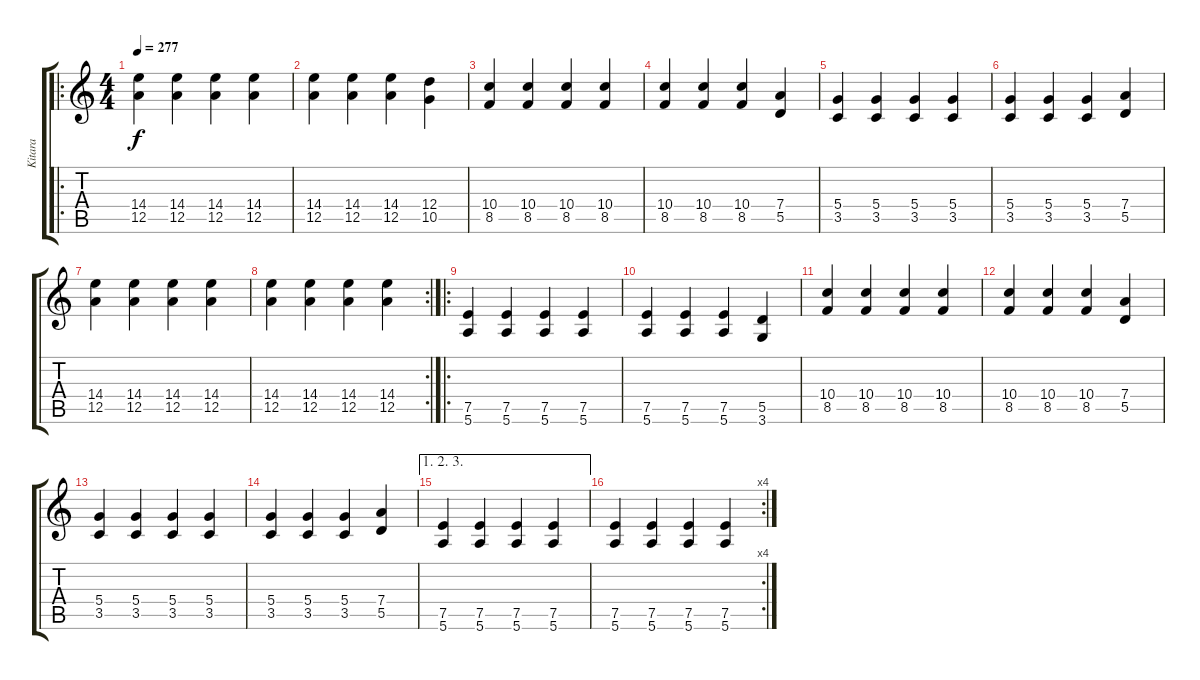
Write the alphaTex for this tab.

\track ("Kitara" "Kitara") {instrument overdrivenguitar}
\staff {score tabs}
\tuning (E4 B3 G3 D3 A2 E2) {hide}
\ro
\ts (4 4)
\tempo 277
\clef g2
\ks c
(14.4 12.5).4{dy f} (14.4 12.5).4 (14.4 12.5).4 (14.4 12.5).4 |
(14.4 12.5).4 (14.4 12.5).4 (14.4 12.5).4 (12.4 10.5).4 |
(10.4 8.5).4 (10.4 8.5).4 (10.4 8.5).4 (10.4 8.5).4 |
(10.4 8.5).4 (10.4 8.5).4 (10.4 8.5).4 (7.4 5.5).4 |
(5.4 3.5).4 (5.4 3.5).4 (5.4 3.5).4 (5.4 3.5).4 |
(5.4 3.5).4 (5.4 3.5).4 (5.4 3.5).4 (7.4 5.5).4 |
(14.4 12.5).4 (14.4 12.5).4 (14.4 12.5).4 (14.4 12.5).4 |
\rc 2
(14.4 12.5).4 (14.4 12.5).4 (14.4 12.5).4 (14.4 12.5).4 |
\ro
(7.5 5.6).4 (7.5 5.6).4 (7.5 5.6).4 (7.5 5.6).4 |
(7.5 5.6).4 (7.5 5.6).4 (7.5 5.6).4 (5.5 3.6).4 |
(10.4 8.5).4 (10.4 8.5).4 (10.4 8.5).4 (10.4 8.5).4 |
(10.4 8.5).4 (10.4 8.5).4 (10.4 8.5).4 (7.4 5.5).4 |
(5.4 3.5).4 (5.4 3.5).4 (5.4 3.5).4 (5.4 3.5).4 |
(5.4 3.5).4 (5.4 3.5).4 (5.4 3.5).4 (7.4 5.5).4 |
\ae (1 2 3)
(7.5 5.6).4 (7.5 5.6).4 (7.5 5.6).4 (7.5 5.6).4 |
\rc 4
(7.5 5.6).4 (7.5 5.6).4 (7.5 5.6).4 (7.5 5.6).4
